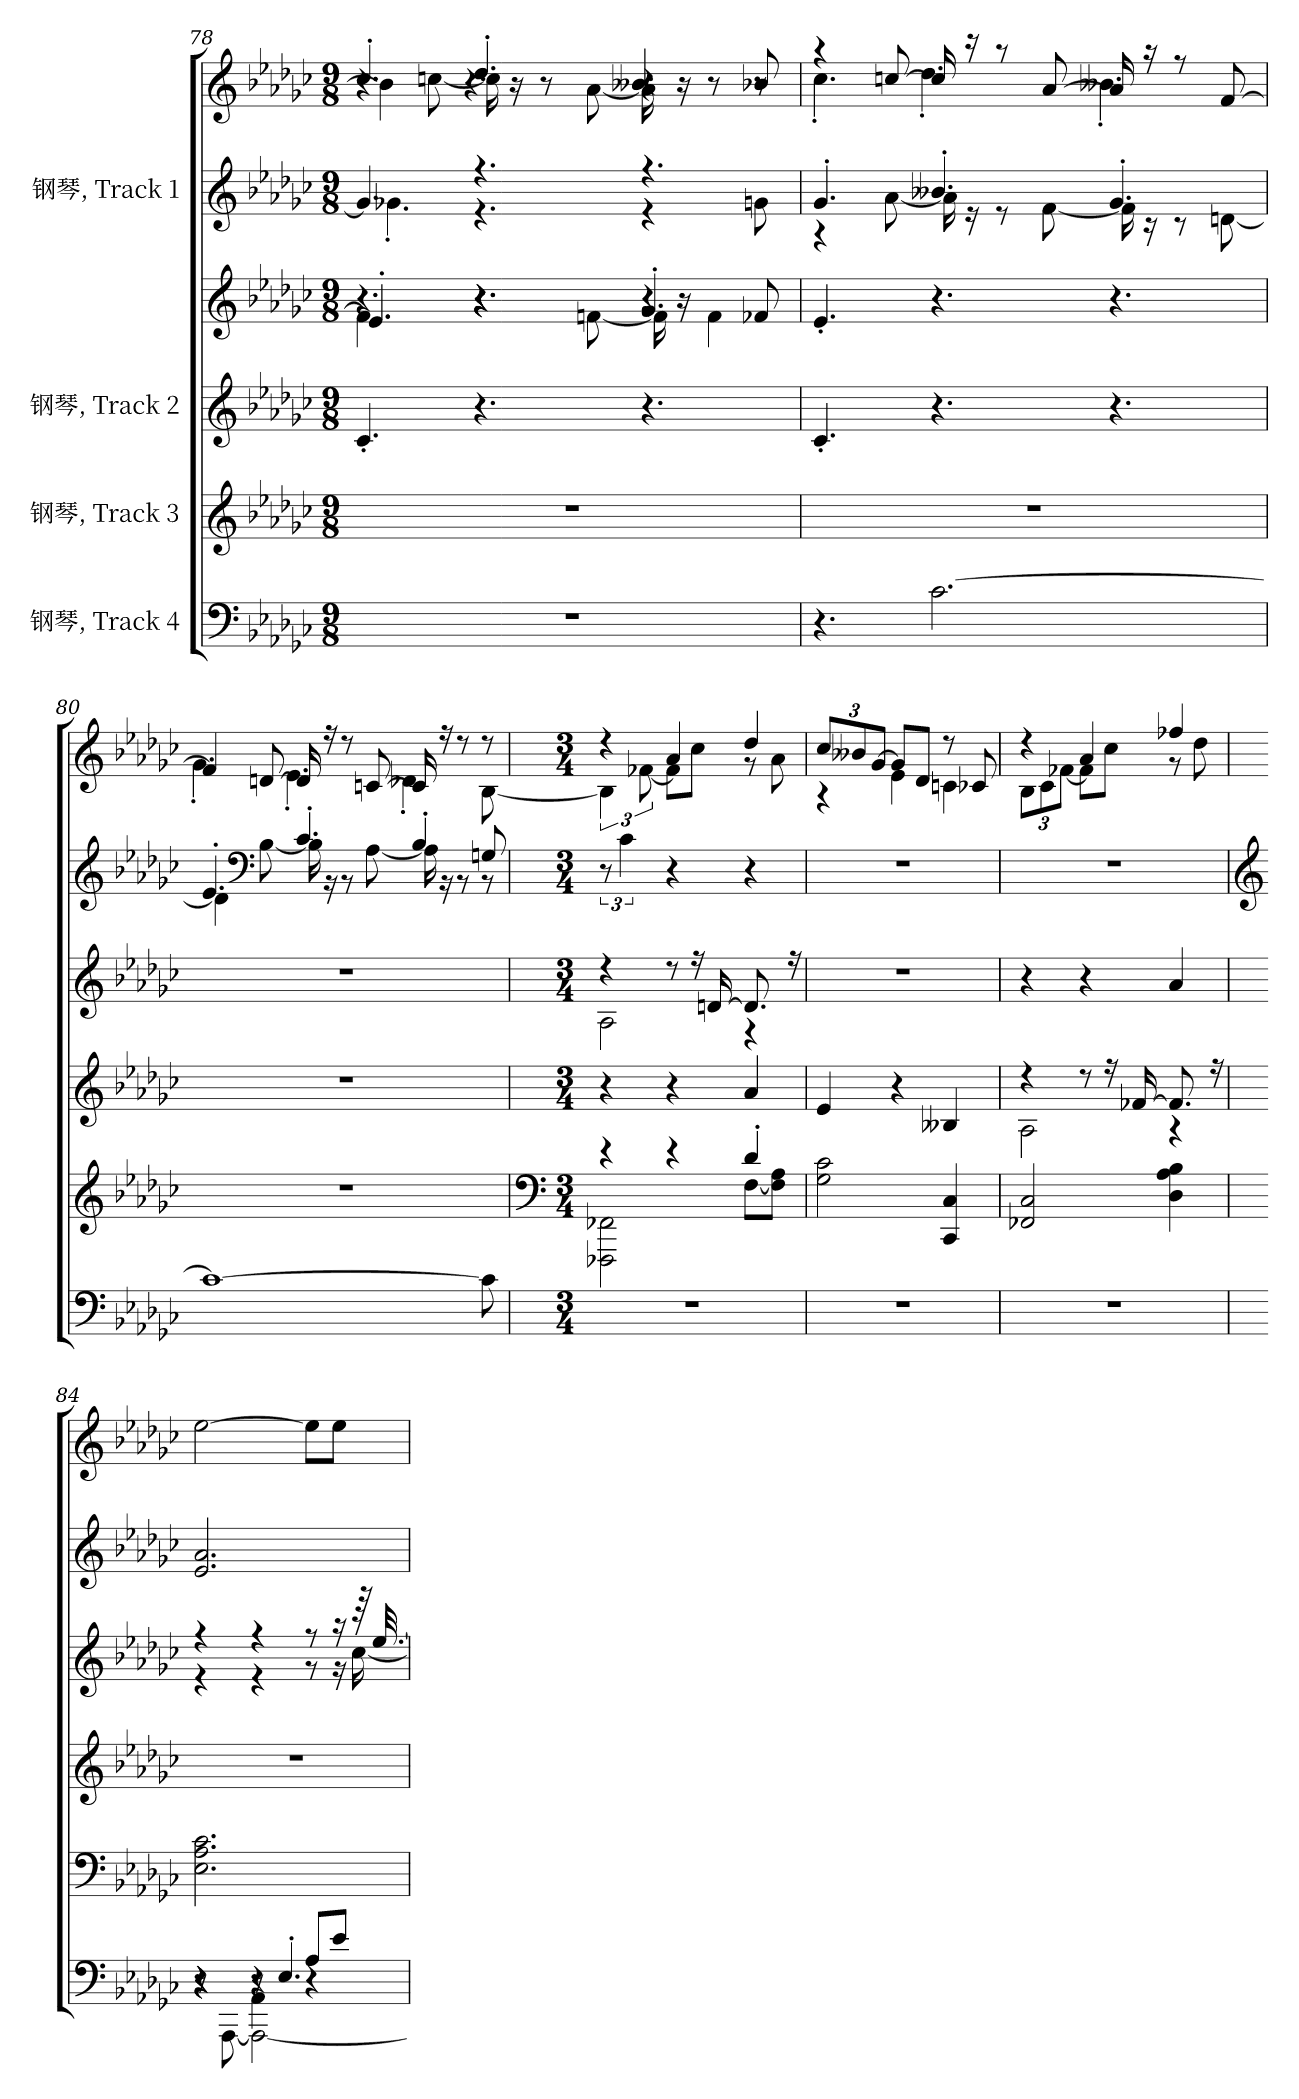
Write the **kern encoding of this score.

**kern	**kern	**kern	**kern	**kern	**kern
*part4	*part3	*part2	*part2	*part1	*part1
*staff6	*staff5	*staff4	*staff3	*staff2	*staff1
*I"钢琴, Track 4	*I"钢琴, Track 3	*I"钢琴, Track 2	*	*I"钢琴, Track 1	*
*clefF4	*clefG2	*clefG2	*clefG2	*clefG2	*clefG2
*k[b-e-a-d-g-c-]	*k[b-e-a-d-g-c-]	*k[b-e-a-d-g-c-]	*k[b-e-a-d-g-c-]	*k[b-e-a-d-g-c-]	*k[b-e-a-d-g-c-]
*M9/8	*M9/8	*M9/8	*M9/8	*M9/8	*M9/8
=78	=78	=78	=78	=78	=78
*	*	*	*^	*^	*^
*	*	*	*	*^	*	*	*	*^
8%9r	8%9r	4.c-'/	4.r	4.f-\]	4.e-'/	4.g/]	4.g-X'\	4.cc-'/	4b-\]	4.r
.	.	.	.	.	.	.	.	.	[8ccn\	.
.	.	4.r	4.r	4r	4.r	4.r	4.r	4.dd-'/	16cc\]	4.r
.	.	.	.	.	.	.	.	.	16r	.
.	.	.	.	.	.	.	.	.	8r	.
.	.	.	.	[8fn\	.	.	.	.	[8a-\	.
.	.	4.r	4.g-'/	16f\]	4r	4.r	4r	4r	16a-\]	4.b--X/
.	.	.	.	16r	.	.	.	.	16r	.
.	.	.	.	4f\	.	.	.	.	8r	.
.	.	.	.	.	8f-X/	.	8gn\	8b-X/	8r	.
*	*	*	*v	*v	*v	*	*	*	*v	*v
!!LO:LB:g=z
=79	=79	=79	=79	=79	=79	=79	=79
4.r	8%9r	4.c-'/	4.e-'/	4.g-'/	4r	4r	4.cc-'\
.	.	.	.	.	[8a-\	[8ccn/	.
[2.c-\	.	4.r	4.r	4.b--X'/	16a-\]	16cc/]	4.dd-'\
.	.	.	.	.	16r	16r	.
.	.	.	.	.	8r	8r	.
.	.	.	.	.	[8f\	[8a-/	.
.	.	4.r	4.r	4.g-'/	16f\]	16a-/]	4.b--X'\
.	.	.	.	.	16r	16r	.
.	.	.	.	.	8r	8r	.
.	.	.	.	.	[8dn\	[8f/	.
=80	=80	=80	=80	=80	=80	=80	=80
1c-_	8%9r	8%9r	8%9r	4.e-'/	4d\]	4f/]	4.g-'\
*	*	*	*	*clefF4	*	*	*
.	.	.	.	.	[8B-\	[8dn/	.
.	.	.	.	4.c-'/	16B-\]	16d/]	4.e-'\
.	.	.	.	.	16r	16r	.
.	.	.	.	.	8r	8r	.
.	.	.	.	.	[8A-\	[8cn/	.
.	.	.	.	4B-'/	16A-\]	16c/]	4d-X'\
.	.	.	.	.	16r	16r	.
.	.	.	.	.	8r	8r	.
8c-\]	.	.	.	8Gn/	8r	8r	[8B-\
*	*	*	*	*v	*v	*	*
!!LO:PB:g=z	!!
=81	=81	=81	=81	=81	=81	=81
*	*clefF4	*	*	*	*	*
*M3/4	*M3/4	*M3/4	*M3/4	*M3/4	*M3/4	*
*	*	*	*	*	*MM72	*
*	*^	*	*^	*	*	*
2.r	4r	2FFF-X\ 2FF-X\	4r	4r	2A-\	12r	4r	6B-\]
.	.	.	.	.	.	6c-\	.	.
.	.	.	.	.	.	.	.	[12f-X\
.	4r	.	4r	8r	.	4r	4a-/	8f-\L]
.	.	.	.	16r	.	.	.	8cc-\J
.	.	.	.	[16dn/	.	.	.	.
.	4d-'/	[8F\L	4a-/	8.d/]	4r	4r	4dd-/	8r
.	.	8F\] 8A-\J	.	.	.	.	.	8a-\
.	.	.	.	16r	.	.	.	.
*	*v	*v	*	*v	*v	*	*	*
=82	=82	=82	=82	=82	=82	=82
*	*	*	*	*	*Xbrackettup	*
2.r	2G-\ 2c-\	4e-/	2.r	2.r	12cc-/L	4r
.	.	.	.	.	12b--X/	.
.	.	.	.	.	[12g-/J	.
.	.	4r	.	.	8g-/L]	4e-\
.	.	.	.	.	8d-/J	.
.	4CC-/ 4C-/	4B--X/	.	.	8r	4cn\
.	.	.	.	.	8c-X/	.
=83	=83	=83	=83	=83	=83	=83
*	*	*^	*	*	*	*
2.r	2FF-X/ 2C-/	4r	2A-\	4r	2.r	4r	12B-\L
.	.	.	.	.	.	.	12c-\
.	.	.	.	.	.	.	[12f-X\J
.	.	8r	.	4r	.	4a-/	8f-\L]
.	.	16r	.	.	.	.	8cc-\J
.	.	[16f-X/	.	.	.	.	.
.	4D-\ 4A-\ 4B-\	8.f-/]	4r	4a-/	.	4ff-X/	8r
.	.	.	.	.	.	.	8dd-\
.	.	16r	.	.	.	.	.
*	*	*v	*v	*	*	*v	*v
!!LO:LB:g=z
=84	=84	=84	=84	=84	=84
*	*	*	*	*clefG2	*
*^	*	*	*^	*	*
*	*^	*	*	*	*	*	*
*	*	*^	*	*	*	*	*	*
4r	4r	4r	8r	2.E-\ 2.A-\ 2.c-\	2.r	4r	4r	2.e-/ 2.a-/	[2ee-\
.	.	.	[8AAA-\	.	.	.	.	.	.
4r	4AA-\	8r	2AAA-\_	.	.	4r	4r	.	.
.	.	4.E-'/	.	.	.	.	.	.	.
8A-/L	4r	.	.	.	.	8r	8r	.	8ee-\L]
8e-/J	.	.	.	.	.	16r	16r	.	8ee-\J
.	.	.	.	.	.	64r	[16cc-\	.	.
.	.	.	.	.	.	[32.ee-/	.	.	.
*v	*v	*v	*v	*	*	*v	*v	*	*
=	=	=	=	=	=
*-	*-	*-	*-	*-	*-
